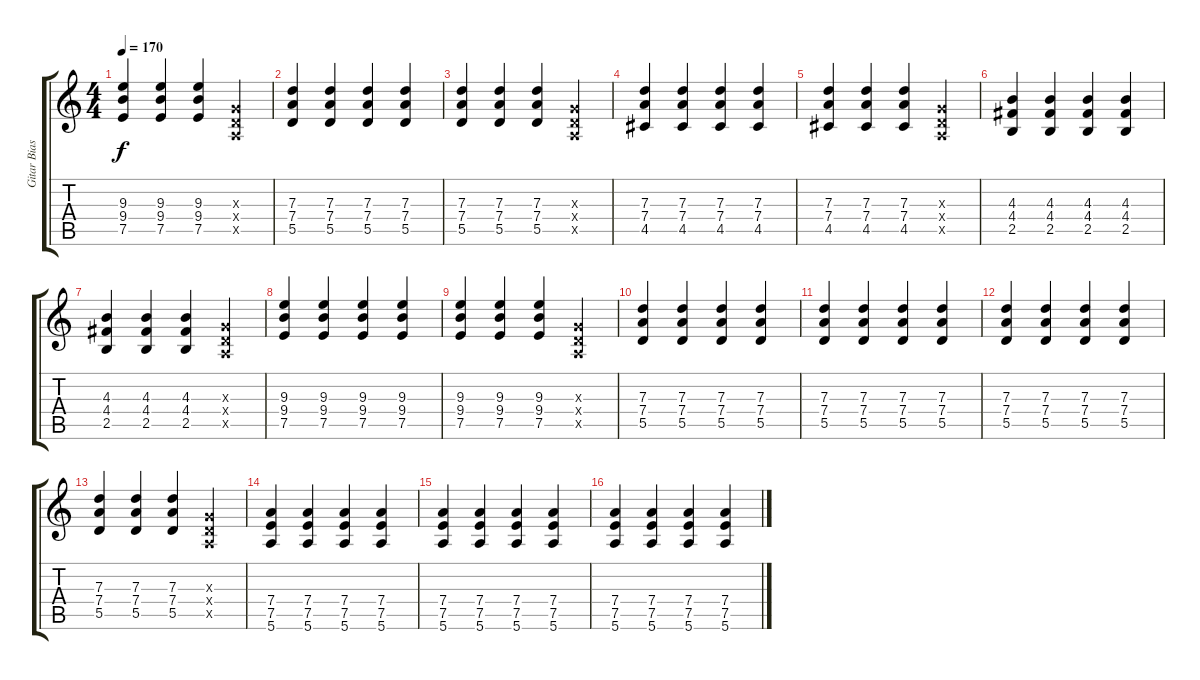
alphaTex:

\track ("Gitar Biasa2 Ja Ba" "Gitar Bias") {instrument overdrivenguitar}
\staff {score tabs}
\tuning (E4 B3 G3 D3 A2 E2) {hide}
\ts (4 4)
\tempo 170
\clef g2
\ks c
(9.3 9.4 7.5).4{dy f} (9.3 9.4 7.5).4 (9.3 9.4 7.5).4 (0.3{x} 0.4{x} 0.5{x}).4 |
(7.3 7.4 5.5).4 (7.3 7.4 5.5).4 (7.3 7.4 5.5).4 (7.3 7.4 5.5).4 |
(7.3 7.4 5.5).4 (7.3 7.4 5.5).4 (7.3 7.4 5.5).4 (0.3{x} 0.4{x} 0.5{x}).4 |
(7.3 7.4 4.5).4 (7.3 7.4 4.5).4 (7.3 7.4 4.5).4 (7.3 7.4 4.5).4 |
(7.3 7.4 4.5).4 (7.3 7.4 4.5).4 (7.3 7.4 4.5).4 (0.3{x} 0.4{x} 0.5{x}).4 |
(4.3 4.4 2.5).4 (4.3 4.4 2.5).4 (4.3 4.4 2.5).4 (4.3 4.4 2.5).4 |
(4.3 4.4 2.5).4 (4.3 4.4 2.5).4 (4.3 4.4 2.5).4 (0.3{x} 0.4{x} 0.5{x}).4 |
(9.3 9.4 7.5).4 (9.3 9.4 7.5).4 (9.3 9.4 7.5).4 (9.3 9.4 7.5).4 |
(9.3 9.4 7.5).4 (9.3 9.4 7.5).4 (9.3 9.4 7.5).4 (0.3{x} 0.4{x} 0.5{x}).4 |
(7.3 7.4 5.5).4 (7.3 7.4 5.5).4 (7.3 7.4 5.5).4 (7.3 7.4 5.5).4 |
(7.3 7.4 5.5).4 (7.3 7.4 5.5).4 (7.3 7.4 5.5).4 (7.3 7.4 5.5).4 |
(7.3 7.4 5.5).4 (7.3 7.4 5.5).4 (7.3 7.4 5.5).4 (7.3 7.4 5.5).4 |
(7.3 7.4 5.5).4 (7.3 7.4 5.5).4 (7.3 7.4 5.5).4 (0.3{x} 0.4{x} 0.5{x}).4 |
(7.4 7.5 5.6).4 (7.4 7.5 5.6).4 (7.4 7.5 5.6).4 (7.4 7.5 5.6).4 |
(7.4 7.5 5.6).4 (7.4 7.5 5.6).4 (7.4 7.5 5.6).4 (7.4 7.5 5.6).4 |
(7.4 7.5 5.6).4 (7.4 7.5 5.6).4 (7.4 7.5 5.6).4 (7.4 7.5 5.6).4
